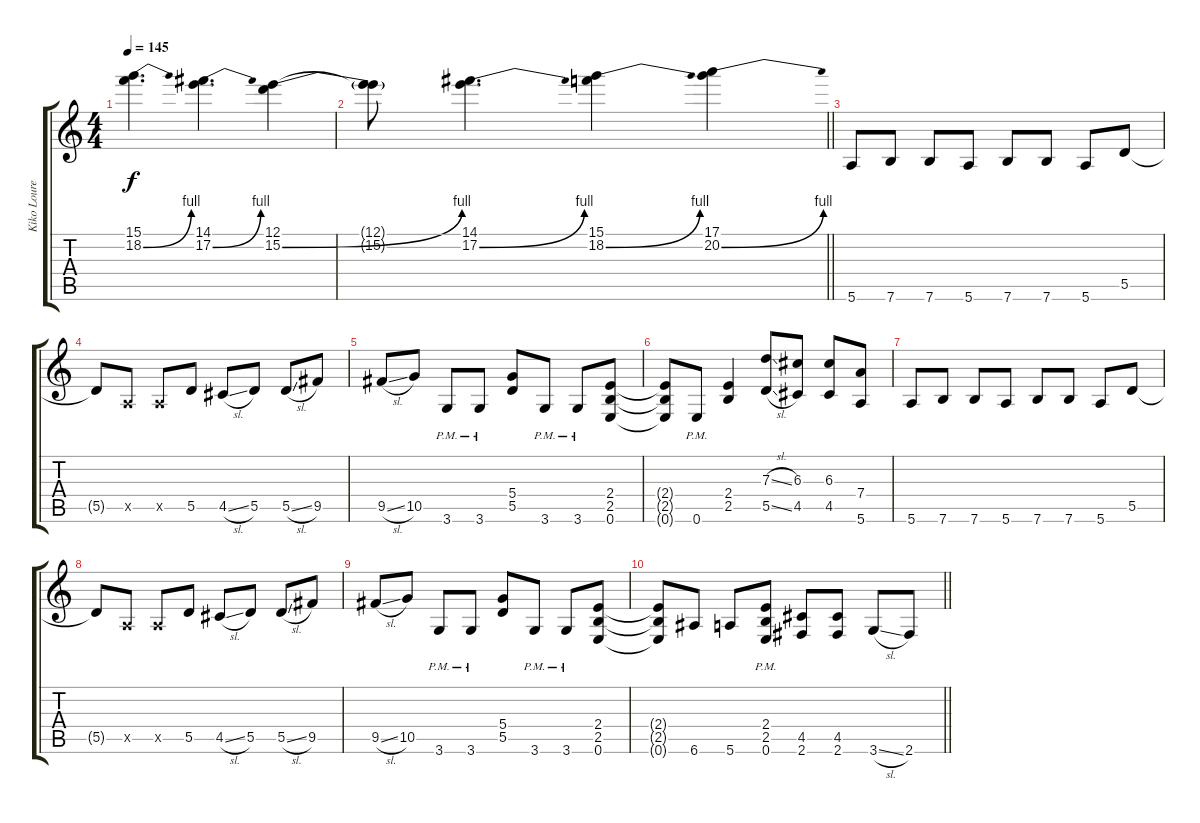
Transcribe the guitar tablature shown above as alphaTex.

\track ("Kiko Loureiro" "Kiko Loure") {instrument distortionguitar}
\staff {score tabs}
\tuning (E4 B3 G3 D3 A2 E2) {hide}
\ts (4 4)
\tempo 145
\clef g2
\ks c
(15.1 18.2{be (bend 0 0 60 4)}).4{d dy f} (14.1 17.2{be (bend 0 0 60 4)}).4{d} (12.1 15.2{be (bend 0 0 60 4)}).4 |
\barLineRight lightlight
(12.1{t} 15.2{t}).8 (14.1 17.2{be (bend 0 0 60 4)}).4{d} (15.1 18.2{be (bend 0 0 60 4)}).4 (17.1 20.2{be (bend 0 0 60 4)}).4 |
5.6.8 7.6.8 7.6.8 5.6.8 7.6.8 7.6.8 5.6.8 5.5.8 |
5.5{t}.8 0.5{x}.8 0.5{x}.8 5.5.8 4.5{sl}.8 5.5.8 5.5{sl}.8 9.5.8 |
9.5{sl}.8 10.5.8 3.6{pm}.8 3.6{pm}.8 (5.4 5.5).8 3.6{pm}.8 3.6{pm}.8 (2.4 2.5 0.6).8 |
(2.4{t} 2.5{t} 0.6{t}).8 0.6{pm}.8 (2.4 2.5).4 (7.3{sl} 5.5{sl}).8 (6.3 4.5).8 (6.3 4.5).8 (7.4 5.6).8 |
5.6.8 7.6.8 7.6.8 5.6.8 7.6.8 7.6.8 5.6.8 5.5.8 |
5.5{t}.8 0.5{x}.8 0.5{x}.8 5.5.8 4.5{sl}.8 5.5.8 5.5{sl}.8 9.5.8 |
9.5{sl}.8 10.5.8 3.6{pm}.8 3.6{pm}.8 (5.4 5.5).8 3.6{pm}.8 3.6{pm}.8 (2.4 2.5 0.6).8 |
\barLineRight lightlight
(2.4{t} 2.5{t} 0.6{t}).8 6.6.8 5.6.8 (2.4{pm} 2.5{pm} 0.6{pm}).8 (4.5 2.6).8 (4.5 2.6).8 3.6{sl}.8 2.6.8
